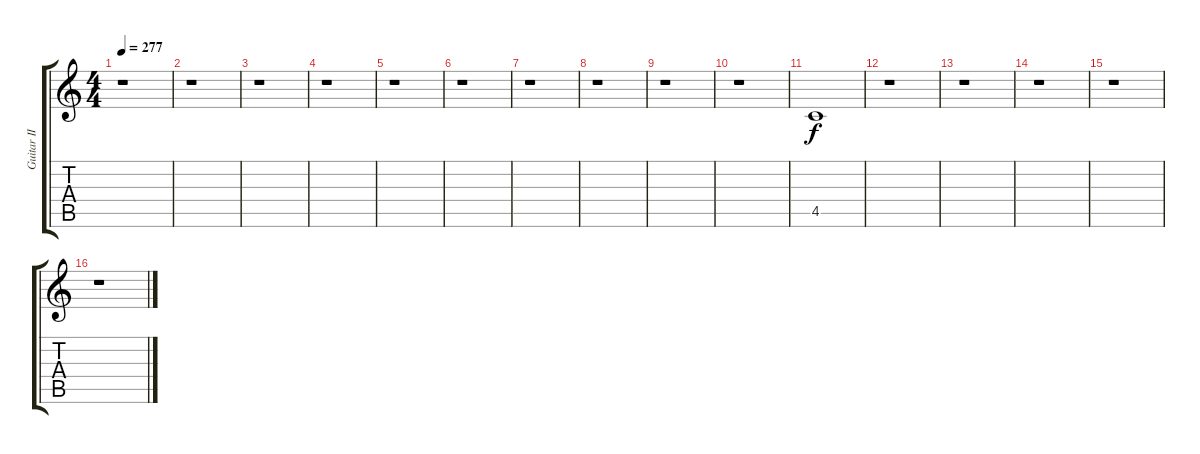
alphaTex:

\track ("Guitar II" "Guitar II") {instrument overdrivenguitar}
\staff {score tabs}
\tuning (Eb4 Bb3 Gb3 Db3 Ab2 Eb2) {hide}
\ts (4 4)
\tempo 277
\clef g2
\ks c
r.1{dy f} |
r.1 |
r.1 |
r.1 |
r.1 |
r.1 |
r.1 |
r.1 |
r.1 |
r.1 |
4.5.1 |
r.1 |
r.1 |
r.1 |
r.1 |
r.1
